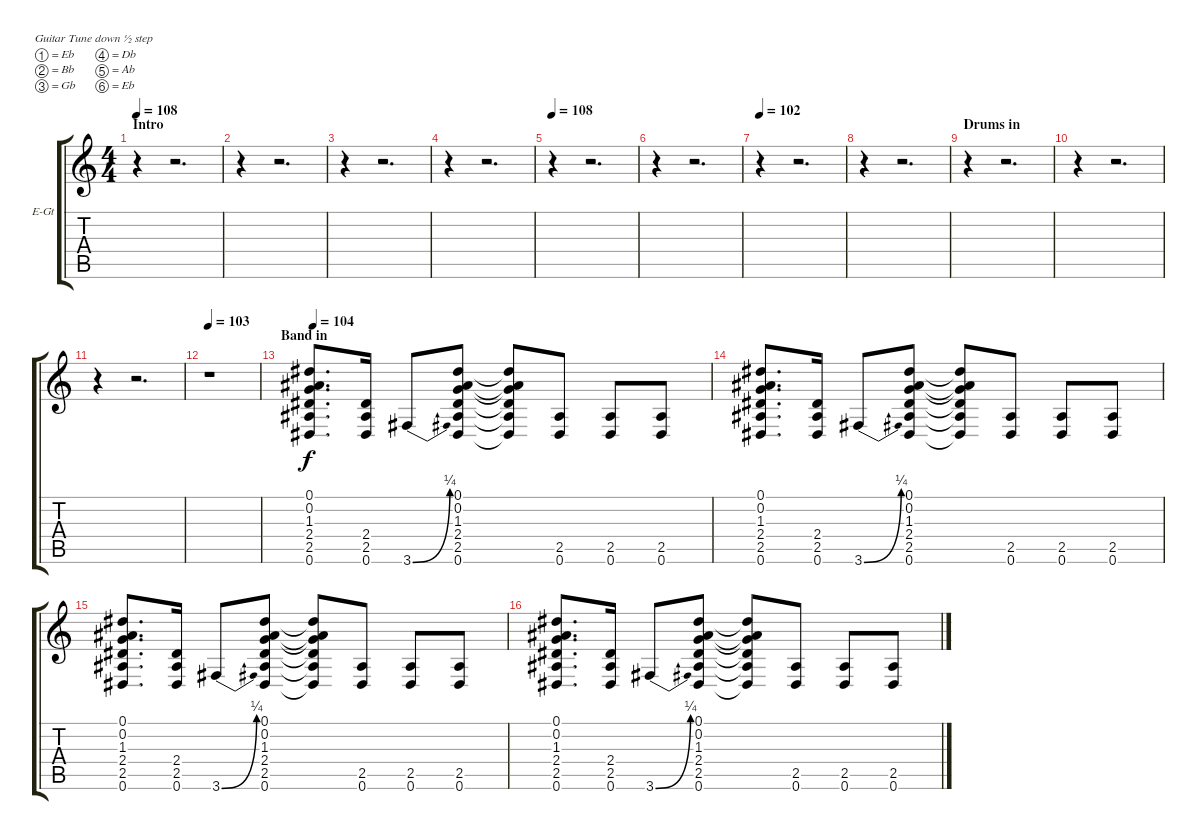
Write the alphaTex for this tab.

\bracketExtendMode groupsimilarinstruments
\firstSystemTrackNameOrientation horizontal
\otherSystemsTrackNameOrientation horizontal
\track ("Guitar (Larry Lee)" "E-Gt") {instrument overdrivenguitar}
\staff {score tabs}
\tuning (Eb4 Bb3 Gb3 Db3 Ab2 Eb2)
\ts (4 4)
\section ("" "Intro")
\tempo 108
\clef g2
\ks c
r.4{dy f instrument overdrivenguitar} r.2{d} |
r.4 r.2{d} |
r.4 r.2{d} |
r.4 r.2{d} |
\tempo 108
r.4 r.2{d} |
r.4 r.2{d} |
\tempo 102
r.4 r.2{d} |
r.4 r.2{d} |
\section ("" "Drums in")
r.4 r.2{d} |
r.4 r.2{d} |
r.4 r.2{d} |
\tempo 103
r.1 |
\section ("" "Band in")
\tempo 104
(0.1 0.2 1.3 2.4 2.5 0.6).8{d} (2.4 2.5 0.6).16 3.6{be (bend 0 0 60 1)}.8 (0.1 0.2 1.3 2.4 2.5 0.6).8 (0.1{t} 0.2{t} 1.3{t} 2.4{t} 2.5{t} 0.6{t}).8 (2.5 0.6).8 (2.5 0.6).8 (2.5 0.6).8 |
(0.1 0.2 1.3 2.4 2.5 0.6).8{d} (2.4 2.5 0.6).16 3.6{be (bend 0 0 60 1)}.8 (0.1 0.2 1.3 2.4 2.5 0.6).8 (0.1{t} 0.2{t} 1.3{t} 2.4{t} 2.5{t} 0.6{t}).8 (2.5 0.6).8 (2.5 0.6).8 (2.5 0.6).8 |
(0.1 0.2 1.3 2.4 2.5 0.6).8{d} (2.4 2.5 0.6).16 3.6{be (bend 0 0 60 1)}.8 (0.1 0.2 1.3 2.4 2.5 0.6).8 (0.1{t} 0.2{t} 1.3{t} 2.4{t} 2.5{t} 0.6{t}).8 (2.5 0.6).8 (2.5 0.6).8 (2.5 0.6).8 |
(0.1 0.2 1.3 2.4 2.5 0.6).8{d} (2.4 2.5 0.6).16 3.6{be (bend 0 0 60 1)}.8 (0.1 0.2 1.3 2.4 2.5 0.6).8 (0.1{t} 0.2{t} 1.3{t} 2.4{t} 2.5{t} 0.6{t}).8 (2.5 0.6).8 (2.5 0.6).8 (2.5 0.6).8
